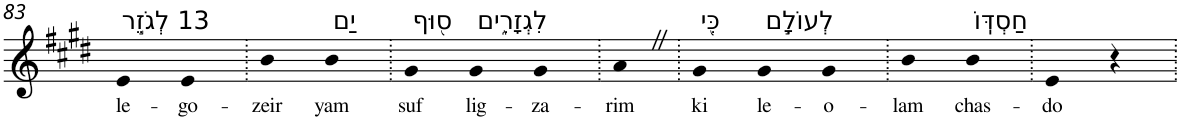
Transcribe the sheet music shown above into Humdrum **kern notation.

**kern	**text
*part1	*part1
*staff1	*staff1
*I"Piano	*
*I'Pno	*
!!LO:PB:g=z
*clefG2	*
*k[f#c#g#d#]	*
*E:	*
=83	=83
!LO:TX:a:t=13 לְגֹזֵ֣ר	!
!	!LO:LY:b
4e	le-
!	!LO:LY:b
4e	-go-
=84.	=84.
!	!LO:LY:b
4b	-zeir
!LO:TX:a:t=יַם	!
!	!LO:LY:b
4b	yam
=85.	=85.
!LO:TX:a:t=ס֭וּף	!
!	!LO:LY:b
4g#	suf
!LO:TX:a:t=לִגְזָרִ֑ים	!
!	!LO:LY:b
4g#	lig-
!	!LO:LY:b
4g#	-za-
=86.	=86.
!	!LO:LY:b
4aZ	-rim
=87.	=87.
!LO:TX:a:t=כִּ֖י	!
!	!LO:LY:b
4g#	ki
!LO:TX:a:t=לְעוֹלָ֣ם	!
!	!LO:LY:b
4g#	le-
!	!LO:LY:b
4g#	-o-
=88.	=88.
!	!LO:LY:b
4b	-lam
!LO:TX:a:t=חַסְדּֽוֹ	!
!	!LO:LY:b
4b	chas-
=89.	=89.
!	!LO:LY:b
4e	-do
4r	.
=.	=.
*-	*-
